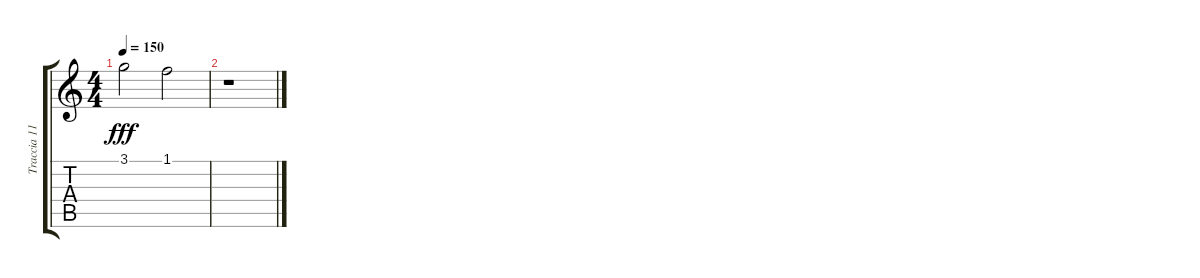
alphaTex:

\track ("Traccia 11" "Traccia 11") {instrument electricbassfinger}
\staff {score tabs}
\tuning (E4 B3 G3 D3 A2 E2) {hide}
\ts (4 4)
\tempo 150
\clef g2
\ks c
3.1.2{dy fff} 1.1.2 |
r.1
